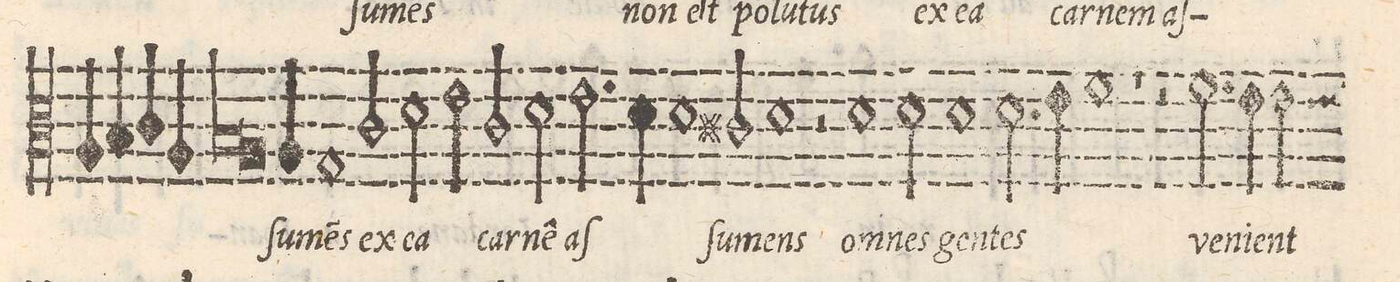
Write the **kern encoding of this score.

**kern	**text
*I"ALTO	*
*clefC3	*
*k[]	*
*met(C|)	*
*M2/2	*
=75-	=75-
4A/	.
4B/	.
4c/	.
4A/	.
=76-	=76-
*lig	*
1B	.
=77-	=77-
3%2A	.
*Xlig	*
3A/	.
=78-	=78-
1G	ſu-
=79-	=79-
2c/	mens
2d\	ex
=80-	=80-
2e\	ea
2c/	car-
=81-	=81-
2d\	-ne
2.e\	aſ
=82-	=82-
4d\	.
1d\	.
=83-	=83-
2c#X/	ſu-
=84-	=84-
1d	-mens
=85-	=85-
2r	.
1d\	o-
=86-	=86-
2d\	-mnes
=87-	=87-
1d	gen-
=88-	=88-
2.d\	-tes
4e\	.
=89-	=89-
1f	.
=90-	=90-
1r	.
=91-	=91-
2r	.
2.f\	ve-
=92-	=92-
4e\	-ni-
*custos:e	*
2e\	-ent
*-	*-
